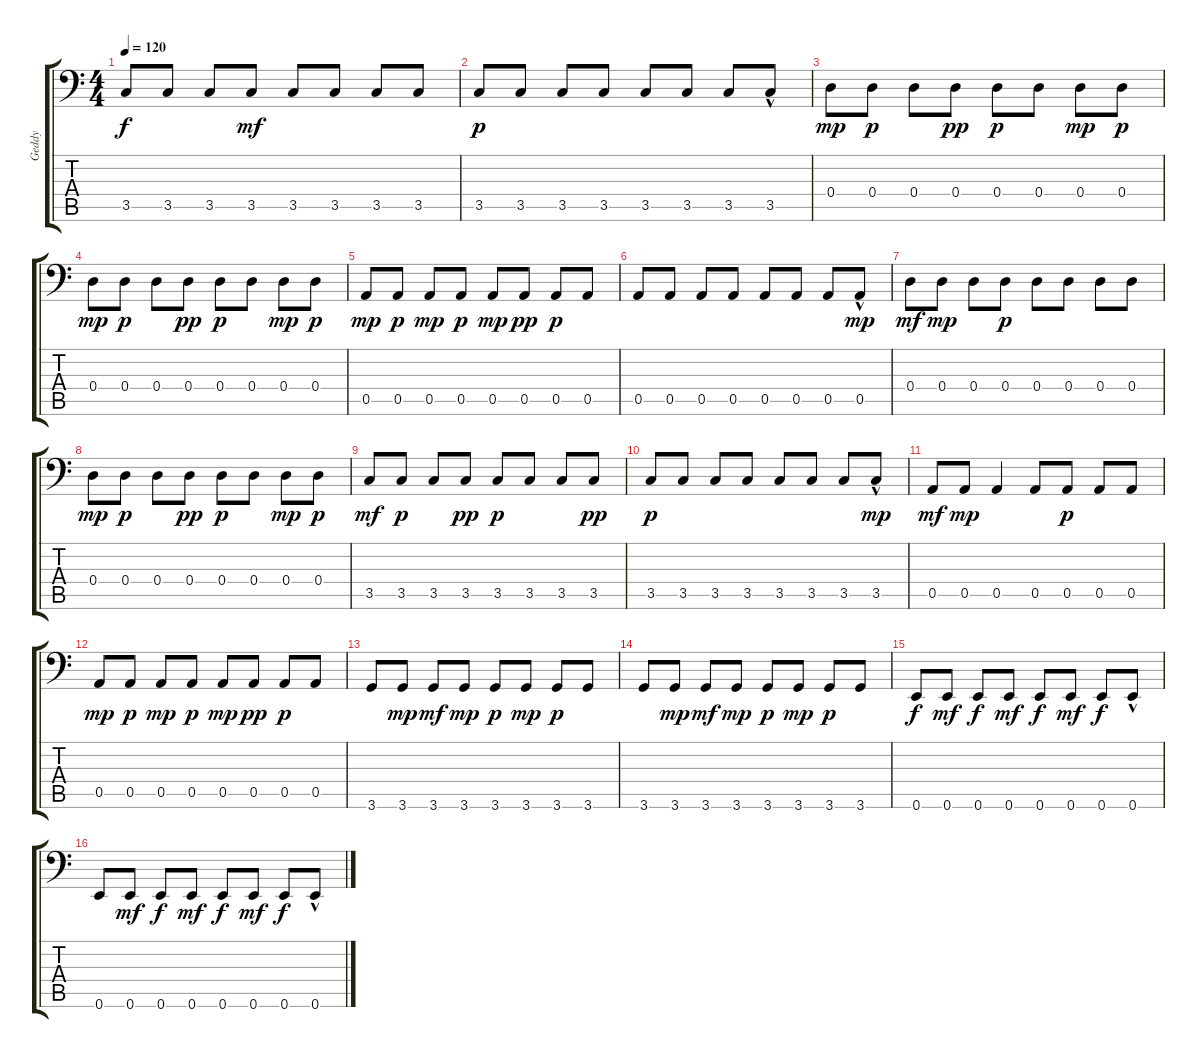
\track ("Geddy" "Geddy") {instrument electricbassfinger}
\staff {score tabs}
\tuning (E3 B2 G2 D2 A1 E1) {hide}
\ts (4 4)
\tempo 120
\clef f4
\ks c
3.5.8{dy f} 3.5.8 3.5.8 3.5.8{dy mf} 3.5.8 3.5.8 3.5.8 3.5.8 |
3.5.8{dy p} 3.5.8 3.5.8 3.5.8 3.5.8 3.5.8 3.5.8 3.5{hac}.8 |
0.4.8{dy mp} 0.4.8{dy p} 0.4.8 0.4.8{dy pp} 0.4.8{dy p} 0.4.8 0.4.8{dy mp} 0.4.8{dy p} |
0.4.8{dy mp} 0.4.8{dy p} 0.4.8 0.4.8{dy pp} 0.4.8{dy p} 0.4.8 0.4.8{dy mp} 0.4.8{dy p} |
0.5.8{dy mp} 0.5.8{dy p} 0.5.8{dy mp} 0.5.8{dy p} 0.5.8{dy mp} 0.5.8{dy pp} 0.5.8{dy p} 0.5.8 |
0.5.8 0.5.8 0.5.8 0.5.8 0.5.8 0.5.8 0.5.8 0.5{hac}.8{dy mp} |
0.4.8{dy mf} 0.4.8{dy mp} 0.4.8 0.4.8{dy p} 0.4.8 0.4.8 0.4.8 0.4.8 |
0.4.8{dy mp} 0.4.8{dy p} 0.4.8 0.4.8{dy pp} 0.4.8{dy p} 0.4.8 0.4.8{dy mp} 0.4.8{dy p} |
3.5.8{dy mf} 3.5.8{dy p} 3.5.8 3.5.8{dy pp} 3.5.8{dy p} 3.5.8 3.5.8 3.5.8{dy pp} |
3.5.8{dy p} 3.5.8 3.5.8 3.5.8 3.5.8 3.5.8 3.5.8 3.5{hac}.8{dy mp} |
0.5.8{dy mf} 0.5.8{dy mp} 0.5.4 0.5.8 0.5.8{dy p} 0.5.8 0.5.8 |
0.5.8{dy mp} 0.5.8{dy p} 0.5.8{dy mp} 0.5.8{dy p} 0.5.8{dy mp} 0.5.8{dy pp} 0.5.8{dy p} 0.5.8 |
3.6.8 3.6.8{dy mp} 3.6.8{dy mf} 3.6.8{dy mp} 3.6.8{dy p} 3.6.8{dy mp} 3.6.8{dy p} 3.6.8 |
3.6.8 3.6.8{dy mp} 3.6.8{dy mf} 3.6.8{dy mp} 3.6.8{dy p} 3.6.8{dy mp} 3.6.8{dy p} 3.6.8 |
0.6.8{dy f} 0.6.8{dy mf} 0.6.8{dy f} 0.6.8{dy mf} 0.6.8{dy f} 0.6.8{dy mf} 0.6.8{dy f} 0.6{hac}.8 |
0.6.8 0.6.8{dy mf} 0.6.8{dy f} 0.6.8{dy mf} 0.6.8{dy f} 0.6.8{dy mf} 0.6.8{dy f} 0.6{hac}.8
